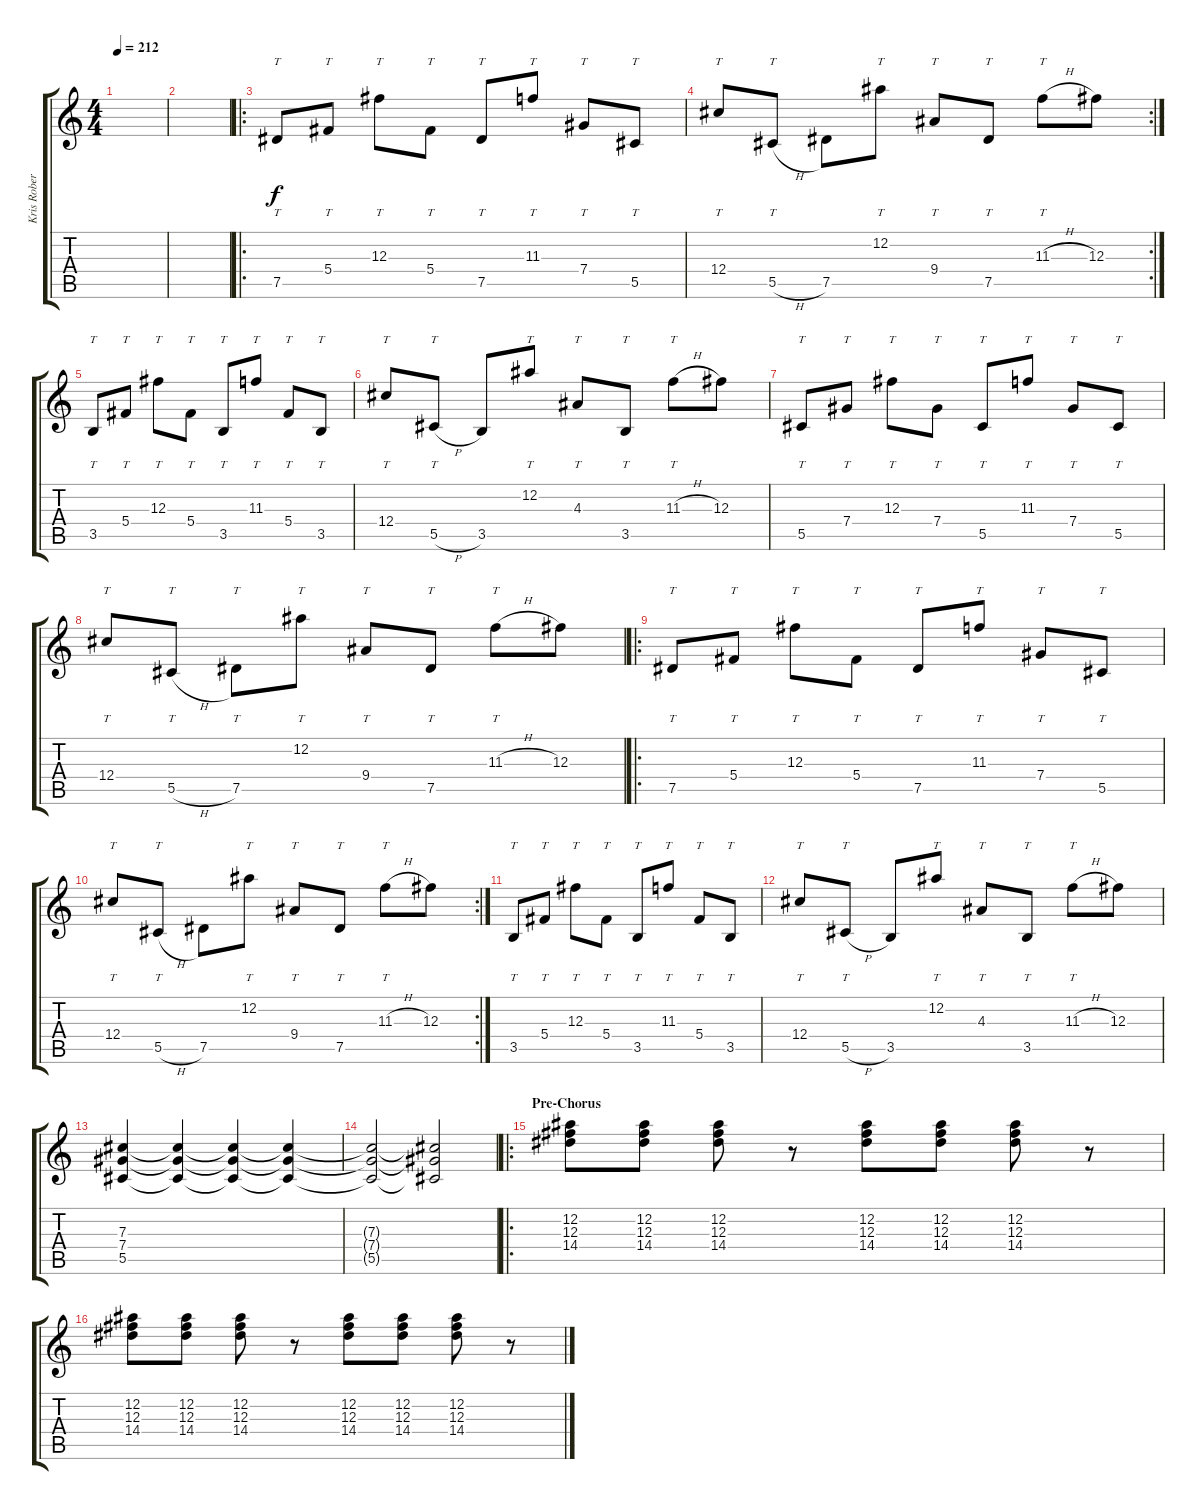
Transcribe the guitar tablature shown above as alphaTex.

\track ("Kris Roberts" "Kris Rober") {instrument distortionguitar}
\staff {score tabs}
\tuning (Eb4 Bb3 Gb3 Db3 Ab2 Db2) {hide}
\ts (4 4)
\tempo 212
\clef g2
\ks c
|
|
\ro
7.5.8{tt volume 14} 5.4.8{tt} 12.3.8{tt} 5.4.8{tt} 7.5.8{tt} 11.3.8{tt} 7.4.8{tt} 5.5.8{tt} |
\rc 2
12.4.8{tt} 5.5{h}.8{tt} 7.5.8 12.2.8{tt} 9.4.8{tt} 7.5.8{tt} 11.3{h}.8{tt} 12.3.8 |
3.5.8{tt} 5.4.8{tt} 12.3.8{tt} 5.4.8{tt} 3.5.8{tt} 11.3.8{tt} 5.4.8{tt} 3.5.8{tt} |
12.4.8{tt} 5.5{h}.8{tt} 3.5.8 12.2.8{tt} 4.3.8{tt} 3.5.8{tt} 11.3{h}.8{tt} 12.3.8 |
5.5.8{tt} 7.4.8{tt} 12.3.8{tt} 7.4.8{tt} 5.5.8{tt} 11.3.8{tt} 7.4.8{tt} 5.5.8{tt} |
12.4.8{tt} 5.5{h}.8{tt} 7.5.8{tt} 12.2.8{tt} 9.4.8{tt} 7.5.8{tt} 11.3{h}.8{tt} 12.3.8 |
\ro
7.5.8{tt} 5.4.8{tt} 12.3.8{tt} 5.4.8{tt} 7.5.8{tt} 11.3.8{tt} 7.4.8{tt} 5.5.8{tt} |
\rc 2
12.4.8{tt} 5.5{h}.8{tt} 7.5.8 12.2.8{tt} 9.4.8{tt} 7.5.8{tt} 11.3{h}.8{tt} 12.3.8 |
3.5.8{tt} 5.4.8{tt} 12.3.8{tt} 5.4.8{tt} 3.5.8{tt} 11.3.8{tt} 5.4.8{tt} 3.5.8{tt} |
12.4.8{tt} 5.5{h}.8{tt} 3.5.8 12.2.8{tt} 4.3.8{tt} 3.5.8{tt} 11.3{h}.8{tt} 12.3.8 |
(7.3 7.4 5.5).4 (7.3{t} 7.4{t} 5.5{t}).4 (7.3{t} 7.4{t} 5.5{t}).4 (7.3{t} 7.4{t} 5.5{t}).4 |
(7.3{t} 7.4{t} 5.5{t}).2 (7.3{t} 7.4{t} 5.5{t}).2 |
\ro
\section ("" "Pre-Chorus")
(12.2 12.3 14.4).8 (12.2 12.3 14.4).8 (12.2 12.3 14.4).8 r.8 (12.2 12.3 14.4).8 (12.2 12.3 14.4).8 (12.2 12.3 14.4).8 r.8 |
(12.2 12.3 14.4).8 (12.2 12.3 14.4).8 (12.2 12.3 14.4).8 r.8 (12.2 12.3 14.4).8 (12.2 12.3 14.4).8 (12.2 12.3 14.4).8 r.8
